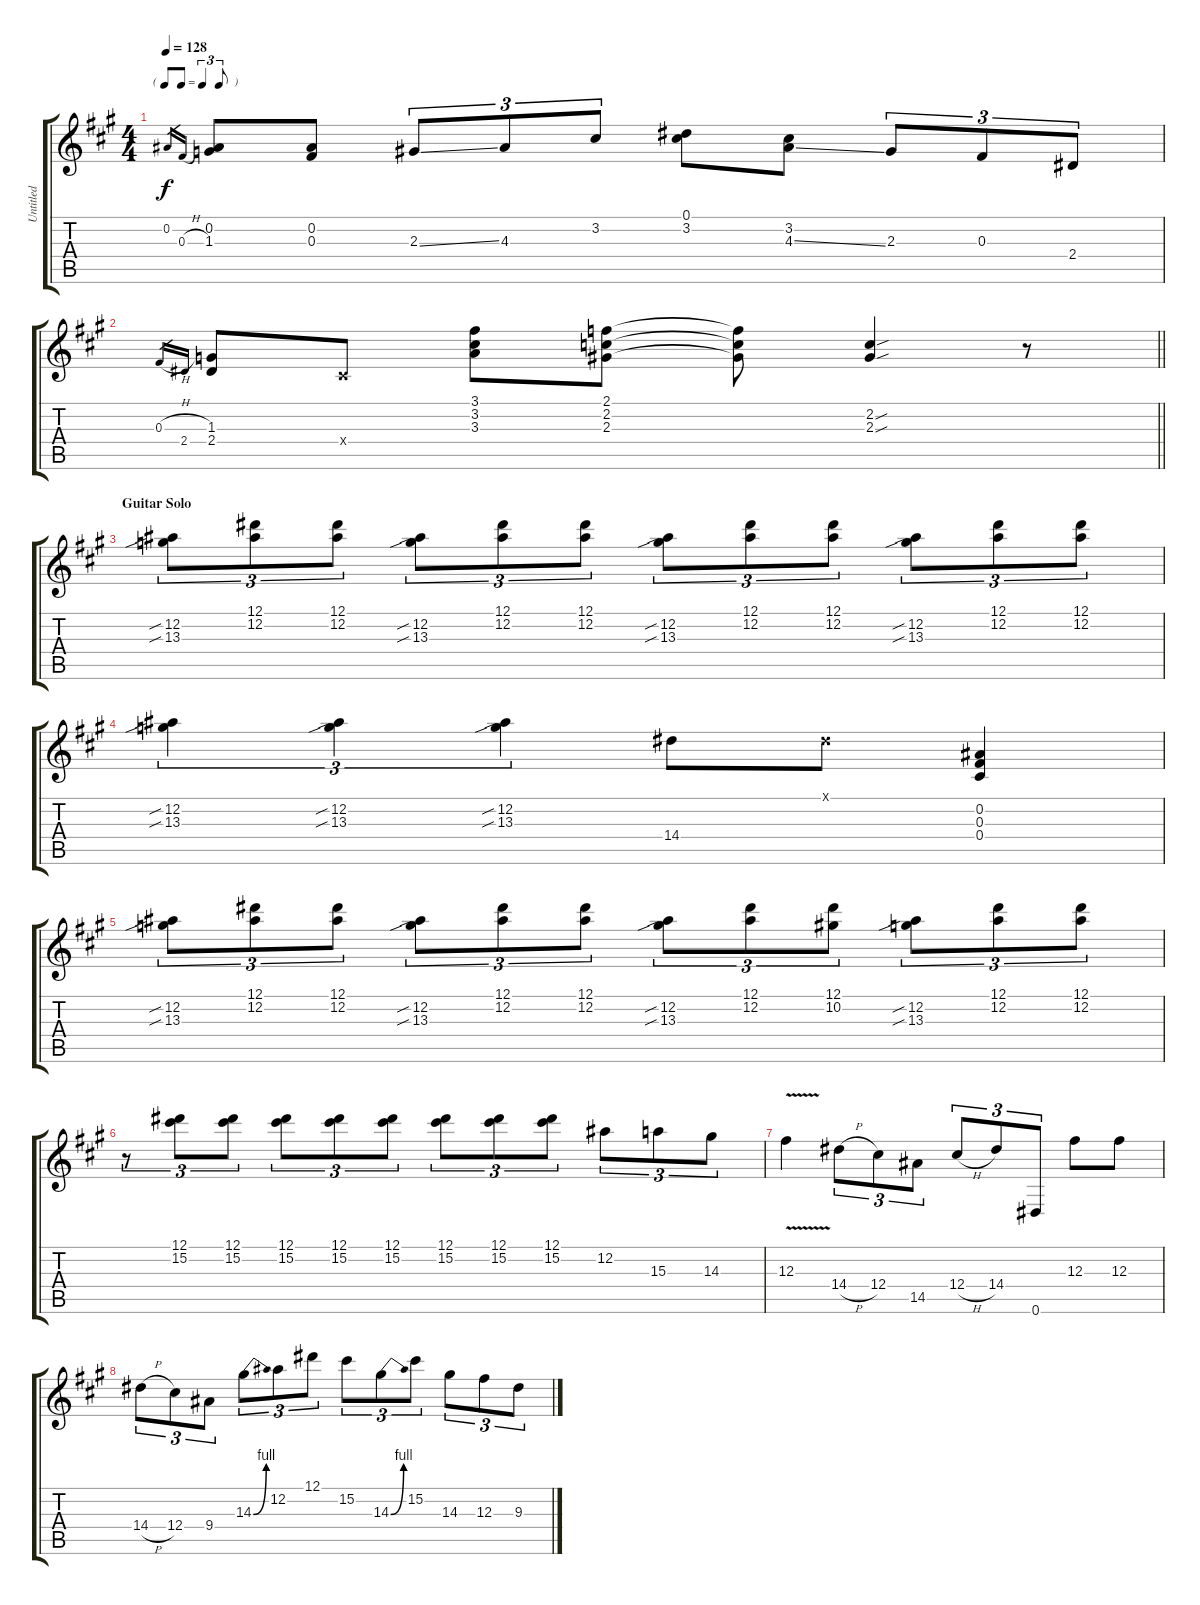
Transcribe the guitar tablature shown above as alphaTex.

\track ("Untitled" "Untitled") {instrument distortionguitar}
\staff {score tabs}
\tuning (Eb4 Bb3 Gb3 Db3 Ab2 Eb2) {hide}
\ts (4 4)
\tf triplet8th
\tempo 128
\clef g2
\ks a
0.2.16{gr dy f} 0.3{h}.16{gr} (0.2 1.3).8 (0.2 0.3).8 2.3{ss}.8{tu (3 2)} 4.3.8{tu (3 2)} 3.2.8{tu (3 2)} (0.1 3.2).8 (3.2 4.3{ss}).8 2.3.8{tu (3 2)} 0.3.8{tu (3 2)} 2.4.8{tu (3 2)} |
\barLineRight lightlight
0.3{h}.16{gr} 2.4.16{gr} (1.3 2.4).8 0.4{x}.8 (3.1 3.2 3.3).8 (2.1 2.2 2.3).8 (2.1{t} 2.2{t} 2.3{t}).8 (2.2{sou} 2.3{sou}).4 r.8 |
\section ("" "Guitar Solo")
(12.2{sib} 13.3{sib}).8{tu (3 2)} (12.1 12.2).8{tu (3 2)} (12.1 12.2).8{tu (3 2)} (12.2{sib} 13.3{sib}).8{tu (3 2)} (12.1 12.2).8{tu (3 2)} (12.1 12.2).8{tu (3 2)} (12.2{sib} 13.3{sib}).8{tu (3 2)} (12.1 12.2).8{tu (3 2)} (12.1 12.2).8{tu (3 2)} (12.2{sib} 13.3{sib}).8{tu (3 2)} (12.1 12.2).8{tu (3 2)} (12.1 12.2).8{tu (3 2)} |
(12.2{sib} 13.3{sib}).4{tu (3 2)} (12.2{sib} 13.3{sib}).4{tu (3 2)} (12.2{sib} 13.3{sib}).4{tu (3 2)} 14.4.8 0.1{x}.8 (0.2 0.3 0.4).4 |
(12.2{sib} 13.3{sib}).8{tu (3 2)} (12.1 12.2).8{tu (3 2)} (12.1 12.2).8{tu (3 2)} (12.2{sib} 13.3{sib}).8{tu (3 2)} (12.1 12.2).8{tu (3 2)} (12.1 12.2).8{tu (3 2)} (12.2{sib} 13.3{sib}).8{tu (3 2)} (12.1 12.2).8{tu (3 2)} (12.1 10.2).8{tu (3 2)} (12.2{sib} 13.3{sib}).8{tu (3 2)} (12.1 12.2).8{tu (3 2)} (12.1 12.2).8{tu (3 2)} |
r.8{tu (3 2)} (12.1 15.2).8{tu (3 2)} (12.1 15.2).8{tu (3 2)} (12.1 15.2).8{tu (3 2)} (12.1 15.2).8{tu (3 2)} (12.1 15.2).8{tu (3 2)} (12.1 15.2).8{tu (3 2)} (12.1 15.2).8{tu (3 2)} (12.1 15.2).8{tu (3 2)} 12.2.8{tu (3 2)} 15.3.8{tu (3 2)} 14.3.8{tu (3 2)} |
12.3{v}.4 14.4{h}.8{tu (3 2)} 12.4.8{tu (3 2)} 14.5.8{tu (3 2)} 12.4{h}.8{tu (3 2)} 14.4.8{tu (3 2)} 0.6.8{tu (3 2)} 12.3.8 12.3.8 |
14.4{h}.8{tu (3 2)} 12.4.8{tu (3 2)} 9.4.8{tu (3 2)} 14.3{be (bend 0 0 60 4)}.8{tu (3 2)} 12.2.8{tu (3 2)} 12.1.8{tu (3 2)} 15.2.8{tu (3 2)} 14.3{be (bend 0 0 60 4)}.8{tu (3 2)} 15.2.8{tu (3 2)} 14.3.8{tu (3 2)} 12.3.8{tu (3 2)} 9.3.8{tu (3 2)}
